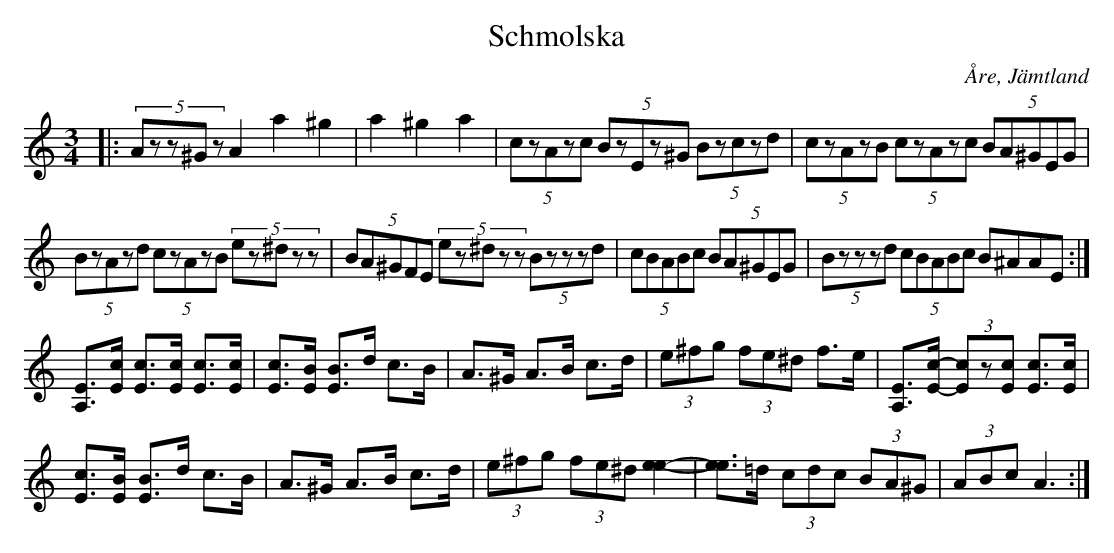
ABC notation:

X:1
T:Schmolska
O:Åre, Jämtland
M:3/4
L:1/8
K:Am
|: (5:2Azz^Gz A2 a2 ^g2|a2 ^g2 a2|  (5:2czAzc (5:2BzEz^G (5:2Bzczd|  (5:2czAzB (5:2czAzc (5:2BA^GEG|
 (5:2BzAzd (5:2czAzB (5:2ez^dzz|  (5:2BA^GFE (5:2ez^dzz (5:2Bzzzd|  (5:2cBABc (5:2BA^GEG | (5:2Bzzzd (5:2cBABc (5:2B^AAE  :|
[EA,]>[cE] [cE]>[cE] [cE]>[cE] | [cE]>[BE] [BE]>d c>B | A>^G A>B c>d | (3e^fg (3fe^d f>e | [EA,]>[c-E-] (3[cE]z[cE] [cE]>[cE] |
[cE]>[BE] [BE]>d c>B | A>^G A>B c>d | (3e^fg (3fe^d [e2-e2-] | [ee]>=d (3cdc (3BA^G | (3ABc A3 :|]
